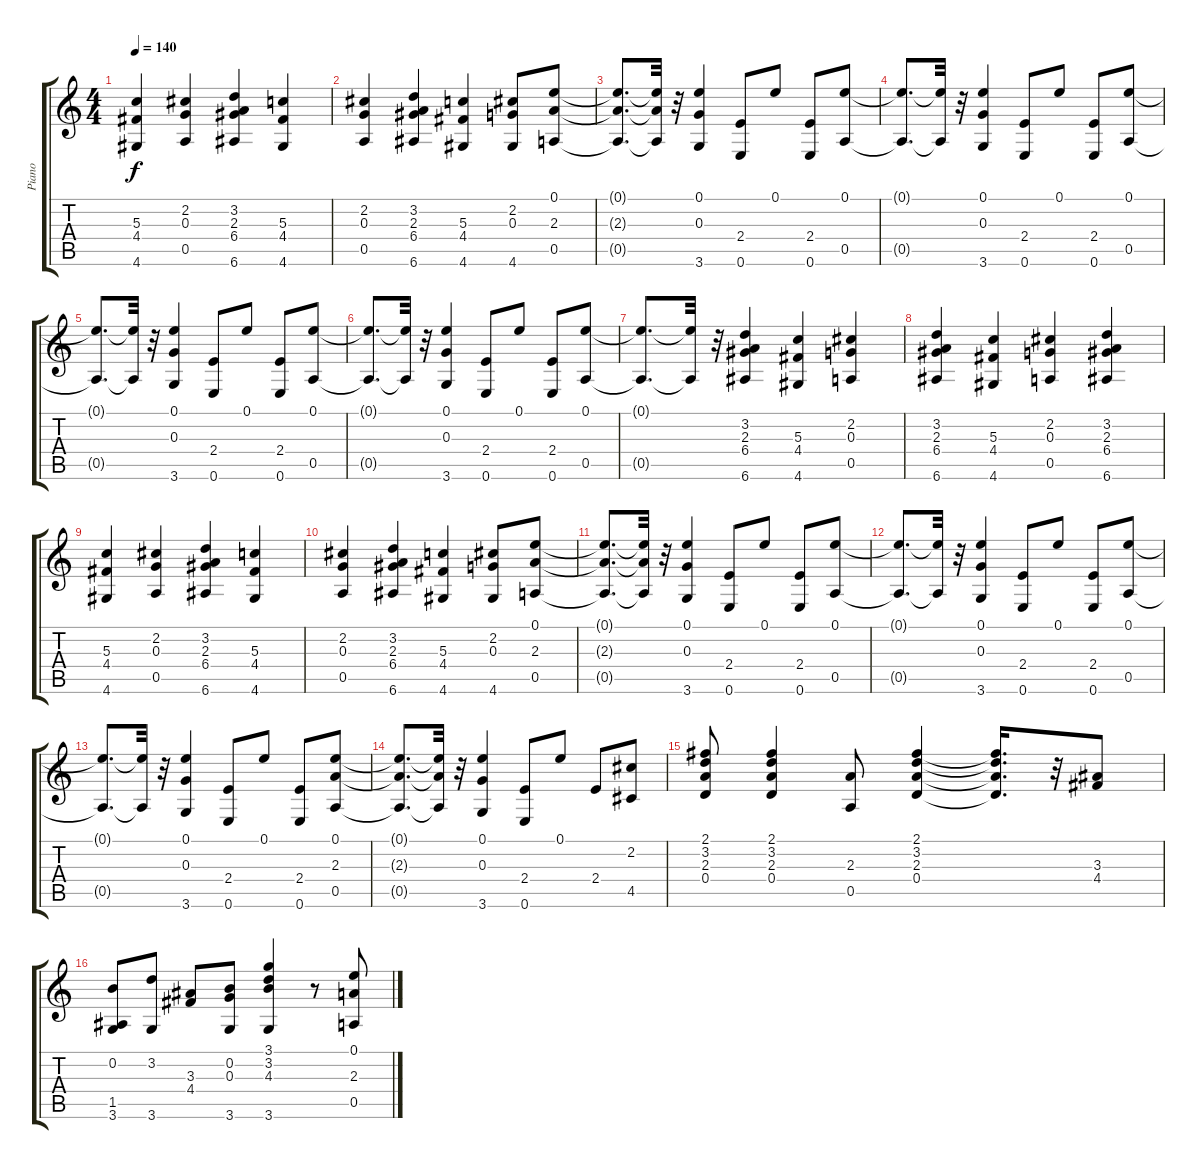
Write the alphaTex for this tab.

\track ("Piano" "Piano") {instrument acousticguitarnylon}
\staff {score tabs}
\tuning (E4 B3 G3 D3 A2 E2) {hide}
\ts (4 4)
\tempo 140
\clef g2
\ks c
(5.3 4.4 4.6).4{dy f} (2.2 0.3 0.5).4 (3.2 2.3 6.4 6.6).4 (5.3 4.4 4.6).4 |
(2.2 0.3 0.5).4 (3.2 2.3 6.4 6.6).4 (5.3 4.4 4.6).4 (2.2 0.3 4.6).8 (0.1 2.3 0.5).8 |
(0.1{t} 2.3{t} 0.5{t}).8{d} (0.1{t} 2.3{t} 0.5{t}).32 r.32 (0.1 0.3 3.6).4 (2.4 0.6).8 0.1.8 (2.4 0.6).8 (0.1 0.5).8 |
(0.1{t} 0.5{t}).8{d} (0.1{t} 0.5{t}).32 r.32 (0.1 0.3 3.6).4 (2.4 0.6).8 0.1.8 (2.4 0.6).8 (0.1 0.5).8 |
(0.1{t} 0.5{t}).8{d} (0.1{t} 0.5{t}).32 r.32 (0.1 0.3 3.6).4 (2.4 0.6).8 0.1.8 (2.4 0.6).8 (0.1 0.5).8 |
(0.1{t} 0.5{t}).8{d} (0.1{t} 0.5{t}).32 r.32 (0.1 0.3 3.6).4 (2.4 0.6).8 0.1.8 (2.4 0.6).8 (0.1 0.5).8 |
(0.1{t} 0.5{t}).8{d} (0.1{t} 0.5{t}).32 r.32 (3.2 2.3 6.4 6.6).4 (5.3 4.4 4.6).4 (2.2 0.3 0.5).4 |
(3.2 2.3 6.4 6.6).4 (5.3 4.4 4.6).4 (2.2 0.3 0.5).4 (3.2 2.3 6.4 6.6).4 |
(5.3 4.4 4.6).4 (2.2 0.3 0.5).4 (3.2 2.3 6.4 6.6).4 (5.3 4.4 4.6).4 |
(2.2 0.3 0.5).4 (3.2 2.3 6.4 6.6).4 (5.3 4.4 4.6).4 (2.2 0.3 4.6).8 (0.1 2.3 0.5).8 |
(0.1{t} 2.3{t} 0.5{t}).8{d} (0.1{t} 2.3{t} 0.5{t}).32 r.32 (0.1 0.3 3.6).4 (2.4 0.6).8 0.1.8 (2.4 0.6).8 (0.1 0.5).8 |
(0.1{t} 0.5{t}).8{d} (0.1{t} 0.5{t}).32 r.32 (0.1 0.3 3.6).4 (2.4 0.6).8 0.1.8 (2.4 0.6).8 (0.1 0.5).8 |
(0.1{t} 0.5{t}).8{d} (0.1{t} 0.5{t}).32 r.32 (0.1 0.3 3.6).4 (2.4 0.6).8 0.1.8 (2.4 0.6).8 (0.1 2.3 0.5).8 |
(0.1{t} 2.3{t} 0.5{t}).8{d} (0.1{t} 2.3{t} 0.5{t}).32 r.32 (0.1 0.3 3.6).4 (2.4 0.6).8 0.1.8 2.4.8 (2.2 4.5).8 |
(2.1 3.2 2.3 0.4).8 (2.1 3.2 2.3 0.4).4 (2.3 0.5).8 (2.1 3.2 2.3 0.4).4 (2.1{t} 3.2{t} 2.3{t} 0.4{t}).16{d} r.32 (3.3 4.4).8 |
(0.2 1.5 3.6).8 (3.2 3.6).8 (3.3 4.4).8 (0.2 0.3 3.6).8 (3.1 3.2 4.3 3.6).4 r.8 (0.1 2.3 0.5).8
